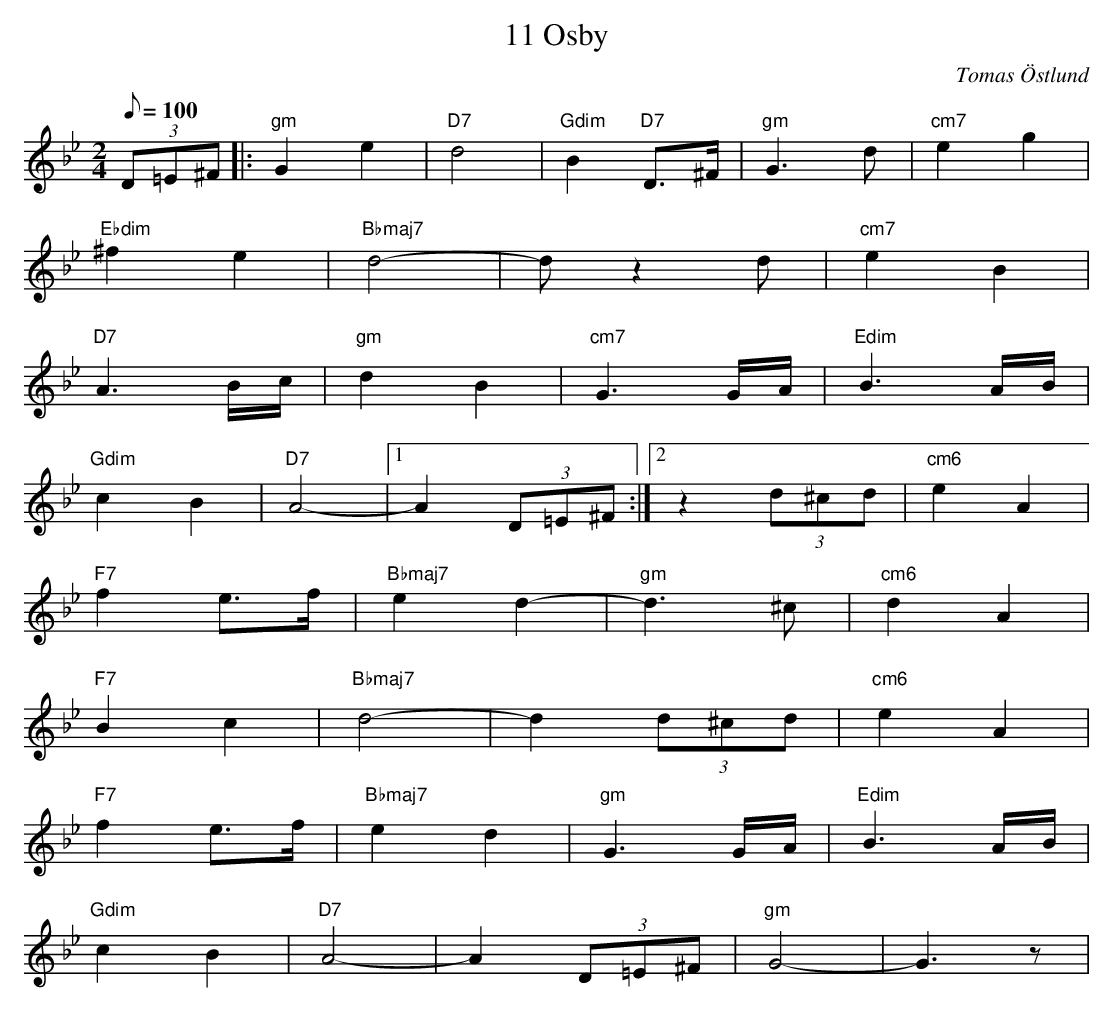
X:1
T:11 Osby
C:Tomas Östlund
M:2/4
L:1/8
Q:100
K:Gm
(3D=E^F |: "gm"G2 e2 | "D7"d4 | "Gdim"B2 "D7"D>^F | "gm"G2>d2 | "cm7"e2 g2 |
"Ebdim"^f2 e2 | "Bbmaj7" d8/2- |d z2d| "cm7"e2 B2 |
"D7"A3B/c/ | "gm"d2 B2 | "cm7"G3G/A/ | "Edim"B3A/B/ |
"Gdim"c2 B2 | "D7"A4- |1 A2(3D=E^F :|2 z2 (3d^cd | "cm6"e2 A2 |
"F7"f2 e>f | "Bbmaj7"e2 d2- |"gm"d3^c | "cm6"d2 A2 |
"F7"B2 c2 | "Bbmaj7"d4- |d2 (3d^cd | "cm6"e2 A2 |
"F7"f2 e>f | "Bbmaj7"e2 d2 | "gm"G3G/A/ | "Edim"B3A/B/ |
"Gdim"c2 B2 | "D7"A4- | A2(3D=E^F | "gm"G4-  |G3 z|
